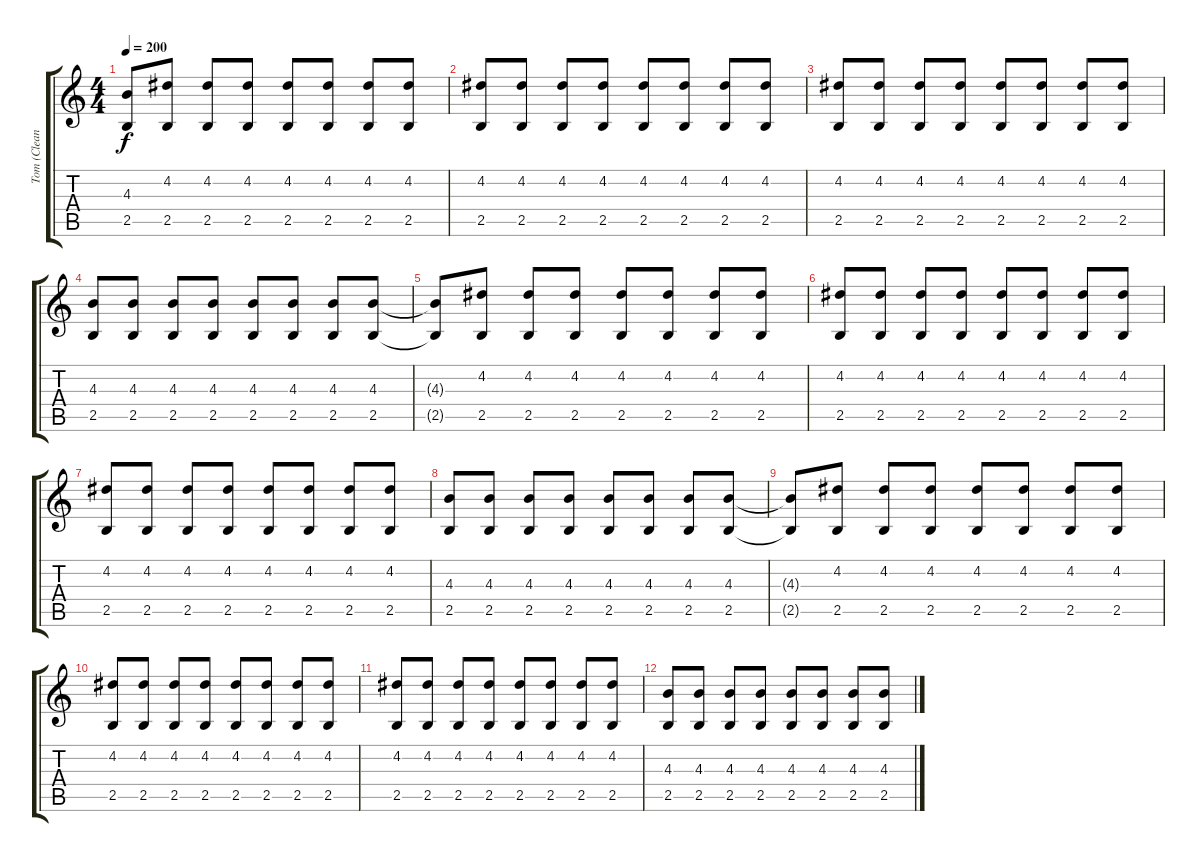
\track ("Tom (Clean)" "Tom (Clean") {instrument electricguitarclean}
\staff {score tabs}
\tuning (E4 B3 G3 D3 A2 E2) {hide}
\ts (4 4)
\tempo 200
\clef g2
\ks c
(4.3{t} 2.5{t}).8{dy f} (4.2 2.5).8 (4.2 2.5).8 (4.2 2.5).8 (4.2 2.5).8 (4.2 2.5).8 (4.2 2.5).8 (4.2 2.5).8 |
(4.2 2.5).8 (4.2 2.5).8 (4.2 2.5).8 (4.2 2.5).8 (4.2 2.5).8 (4.2 2.5).8 (4.2 2.5).8 (4.2 2.5).8 |
(4.2 2.5).8 (4.2 2.5).8 (4.2 2.5).8 (4.2 2.5).8 (4.2 2.5).8 (4.2 2.5).8 (4.2 2.5).8 (4.2 2.5).8 |
(4.3 2.5).8 (4.3 2.5).8 (4.3 2.5).8 (4.3 2.5).8 (4.3 2.5).8 (4.3 2.5).8 (4.3 2.5).8 (4.3 2.5).8 |
(4.3{t} 2.5{t}).8 (4.2 2.5).8 (4.2 2.5).8 (4.2 2.5).8 (4.2 2.5).8 (4.2 2.5).8 (4.2 2.5).8 (4.2 2.5).8 |
(4.2 2.5).8 (4.2 2.5).8 (4.2 2.5).8 (4.2 2.5).8 (4.2 2.5).8 (4.2 2.5).8 (4.2 2.5).8 (4.2 2.5).8 |
(4.2 2.5).8 (4.2 2.5).8 (4.2 2.5).8 (4.2 2.5).8 (4.2 2.5).8 (4.2 2.5).8 (4.2 2.5).8 (4.2 2.5).8 |
(4.3 2.5).8 (4.3 2.5).8 (4.3 2.5).8 (4.3 2.5).8 (4.3 2.5).8 (4.3 2.5).8 (4.3 2.5).8 (4.3 2.5).8 |
(4.3{t} 2.5{t}).8 (4.2 2.5).8 (4.2 2.5).8 (4.2 2.5).8 (4.2 2.5).8 (4.2 2.5).8 (4.2 2.5).8 (4.2 2.5).8 |
(4.2 2.5).8 (4.2 2.5).8 (4.2 2.5).8 (4.2 2.5).8 (4.2 2.5).8 (4.2 2.5).8 (4.2 2.5).8 (4.2 2.5).8 |
(4.2 2.5).8 (4.2 2.5).8 (4.2 2.5).8 (4.2 2.5).8 (4.2 2.5).8 (4.2 2.5).8 (4.2 2.5).8 (4.2 2.5).8 |
(4.3 2.5).8 (4.3 2.5).8 (4.3 2.5).8 (4.3 2.5).8 (4.3 2.5).8 (4.3 2.5).8 (4.3 2.5).8 (4.3 2.5).8
